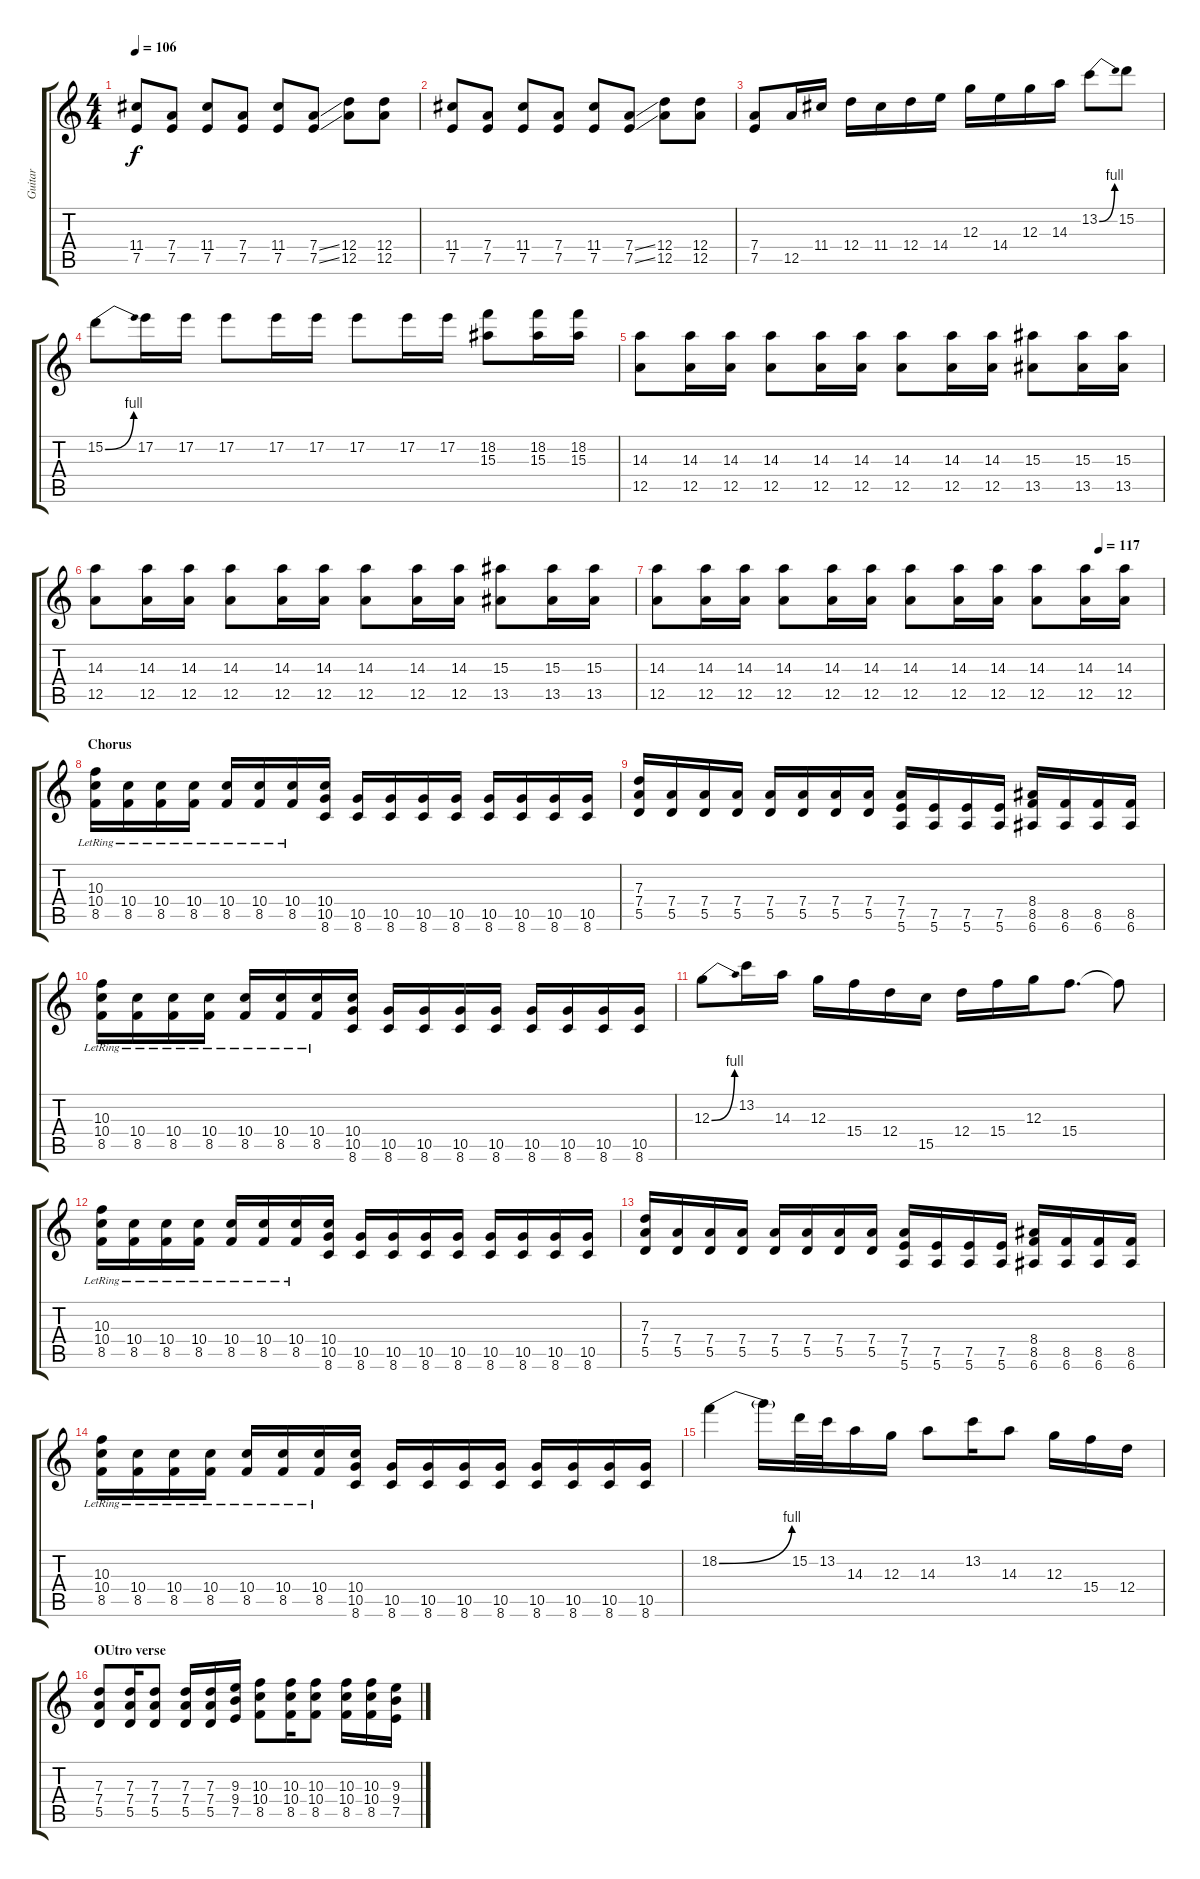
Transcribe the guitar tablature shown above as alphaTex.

\track ("Guitar" "Guitar") {instrument overdrivenguitar}
\staff {score tabs}
\tuning (E4 B3 G3 D3 A2 E2) {hide}
\ts (4 4)
\tempo 106
\clef g2
\ks c
(11.4 7.5).8{dy f} (7.4 7.5).8 (11.4 7.5).8 (7.4 7.5).8 (11.4 7.5).8 (7.4{ss} 7.5{ss}).8 (12.4 12.5).8 (12.4 12.5).8 |
(11.4 7.5).8 (7.4 7.5).8 (11.4 7.5).8 (7.4 7.5).8 (11.4 7.5).8 (7.4{ss} 7.5{ss}).8 (12.4 12.5).8 (12.4 12.5).8 |
(7.4 7.5).8 12.5.16 11.4.16 12.4.16 11.4.16 12.4.16 14.4.16 12.3.16 14.4.16 12.3.16 14.3.16 13.2{be (bend 0 0 60 4)}.8 15.2.8 |
15.2{be (bend 0 0 60 4)}.8 17.2.16 17.2.16 17.2.8 17.2.16 17.2.16 17.2.8 17.2.16 17.2.16 (18.2 15.3).8 (18.2 15.3).16 (18.2 15.3).16 |
(14.3 12.5).8 (14.3 12.5).16 (14.3 12.5).16 (14.3 12.5).8 (14.3 12.5).16 (14.3 12.5).16 (14.3 12.5).8 (14.3 12.5).16 (14.3 12.5).16 (15.3 13.5).8 (15.3 13.5).16 (15.3 13.5).16 |
(14.3 12.5).8 (14.3 12.5).16 (14.3 12.5).16 (14.3 12.5).8 (14.3 12.5).16 (14.3 12.5).16 (14.3 12.5).8 (14.3 12.5).16 (14.3 12.5).16 (15.3 13.5).8 (15.3 13.5).16 (15.3 13.5).16 |
\tempo (117 0.875)
(14.3 12.5).8 (14.3 12.5).16 (14.3 12.5).16 (14.3 12.5).8 (14.3 12.5).16 (14.3 12.5).16 (14.3 12.5).8 (14.3 12.5).16 (14.3 12.5).16 (14.3 12.5).8 (14.3 12.5).16 (14.3 12.5).16 |
\section ("" "Chorus")
(10.3 10.4{lr} 8.5).16 (10.4{lr} 8.5).16 (10.4{lr} 8.5).16 (10.4{lr} 8.5).16 (10.4{lr} 8.5).16 (10.4{lr} 8.5).16 (10.4{lr} 8.5).16 (10.4 10.5 8.6).16 (10.5 8.6).16 (10.5 8.6).16 (10.5 8.6).16 (10.5 8.6).16 (10.5 8.6).16 (10.5 8.6).16 (10.5 8.6).16 (10.5 8.6).16 |
(7.3 7.4 5.5).16 (7.4 5.5).16 (7.4 5.5).16 (7.4 5.5).16 (7.4 5.5).16 (7.4 5.5).16 (7.4 5.5).16 (7.4 5.5).16 (7.4 7.5 5.6).16 (7.5 5.6).16 (7.5 5.6).16 (7.5 5.6).16 (8.4 8.5 6.6).16 (8.5 6.6).16 (8.5 6.6).16 (8.5 6.6).16 |
(10.3 10.4{lr} 8.5).16 (10.4{lr} 8.5).16 (10.4{lr} 8.5).16 (10.4{lr} 8.5).16 (10.4{lr} 8.5).16 (10.4{lr} 8.5).16 (10.4{lr} 8.5).16 (10.4 10.5 8.6).16 (10.5 8.6).16 (10.5 8.6).16 (10.5 8.6).16 (10.5 8.6).16 (10.5 8.6).16 (10.5 8.6).16 (10.5 8.6).16 (10.5 8.6).16 |
12.3{be (bend 0 0 60 4)}.8 13.2.16 14.3.16 12.3.16 15.4.16 12.4.16 15.5.16 12.4.16 15.4.16 12.3.16 15.4.8{d} 15.4{t}.8 |
(10.3 10.4{lr} 8.5).16 (10.4{lr} 8.5).16 (10.4{lr} 8.5).16 (10.4{lr} 8.5).16 (10.4{lr} 8.5).16 (10.4{lr} 8.5).16 (10.4{lr} 8.5).16 (10.4 10.5 8.6).16 (10.5 8.6).16 (10.5 8.6).16 (10.5 8.6).16 (10.5 8.6).16 (10.5 8.6).16 (10.5 8.6).16 (10.5 8.6).16 (10.5 8.6).16 |
(7.3 7.4 5.5).16 (7.4 5.5).16 (7.4 5.5).16 (7.4 5.5).16 (7.4 5.5).16 (7.4 5.5).16 (7.4 5.5).16 (7.4 5.5).16 (7.4 7.5 5.6).16 (7.5 5.6).16 (7.5 5.6).16 (7.5 5.6).16 (8.4 8.5 6.6).16 (8.5 6.6).16 (8.5 6.6).16 (8.5 6.6).16 |
(10.3 10.4{lr} 8.5).16 (10.4{lr} 8.5).16 (10.4{lr} 8.5).16 (10.4{lr} 8.5).16 (10.4{lr} 8.5).16 (10.4{lr} 8.5).16 (10.4{lr} 8.5).16 (10.4 10.5 8.6).16 (10.5 8.6).16 (10.5 8.6).16 (10.5 8.6).16 (10.5 8.6).16 (10.5 8.6).16 (10.5 8.6).16 (10.5 8.6).16 (10.5 8.6).16 |
18.2{be (bend 0 0 60 4)}.4 18.2{t}.16 15.2.32 13.2.32 14.3.16 12.3.16 14.3.8 13.2.16 14.3.8 12.3.16 15.4.16 12.4.16 |
\section ("" "OUtro verse")
(7.3 7.4 5.5).8 (7.3 7.4 5.5).16 (7.3 7.4 5.5).8 (7.3 7.4 5.5).16 (7.3 7.4 5.5).16 (9.3 9.4 7.5).16 (10.3 10.4 8.5).8 (10.3 10.4 8.5).16 (10.3 10.4 8.5).8 (10.3 10.4 8.5).16 (10.3 10.4 8.5).16 (9.3 9.4 7.5).16
